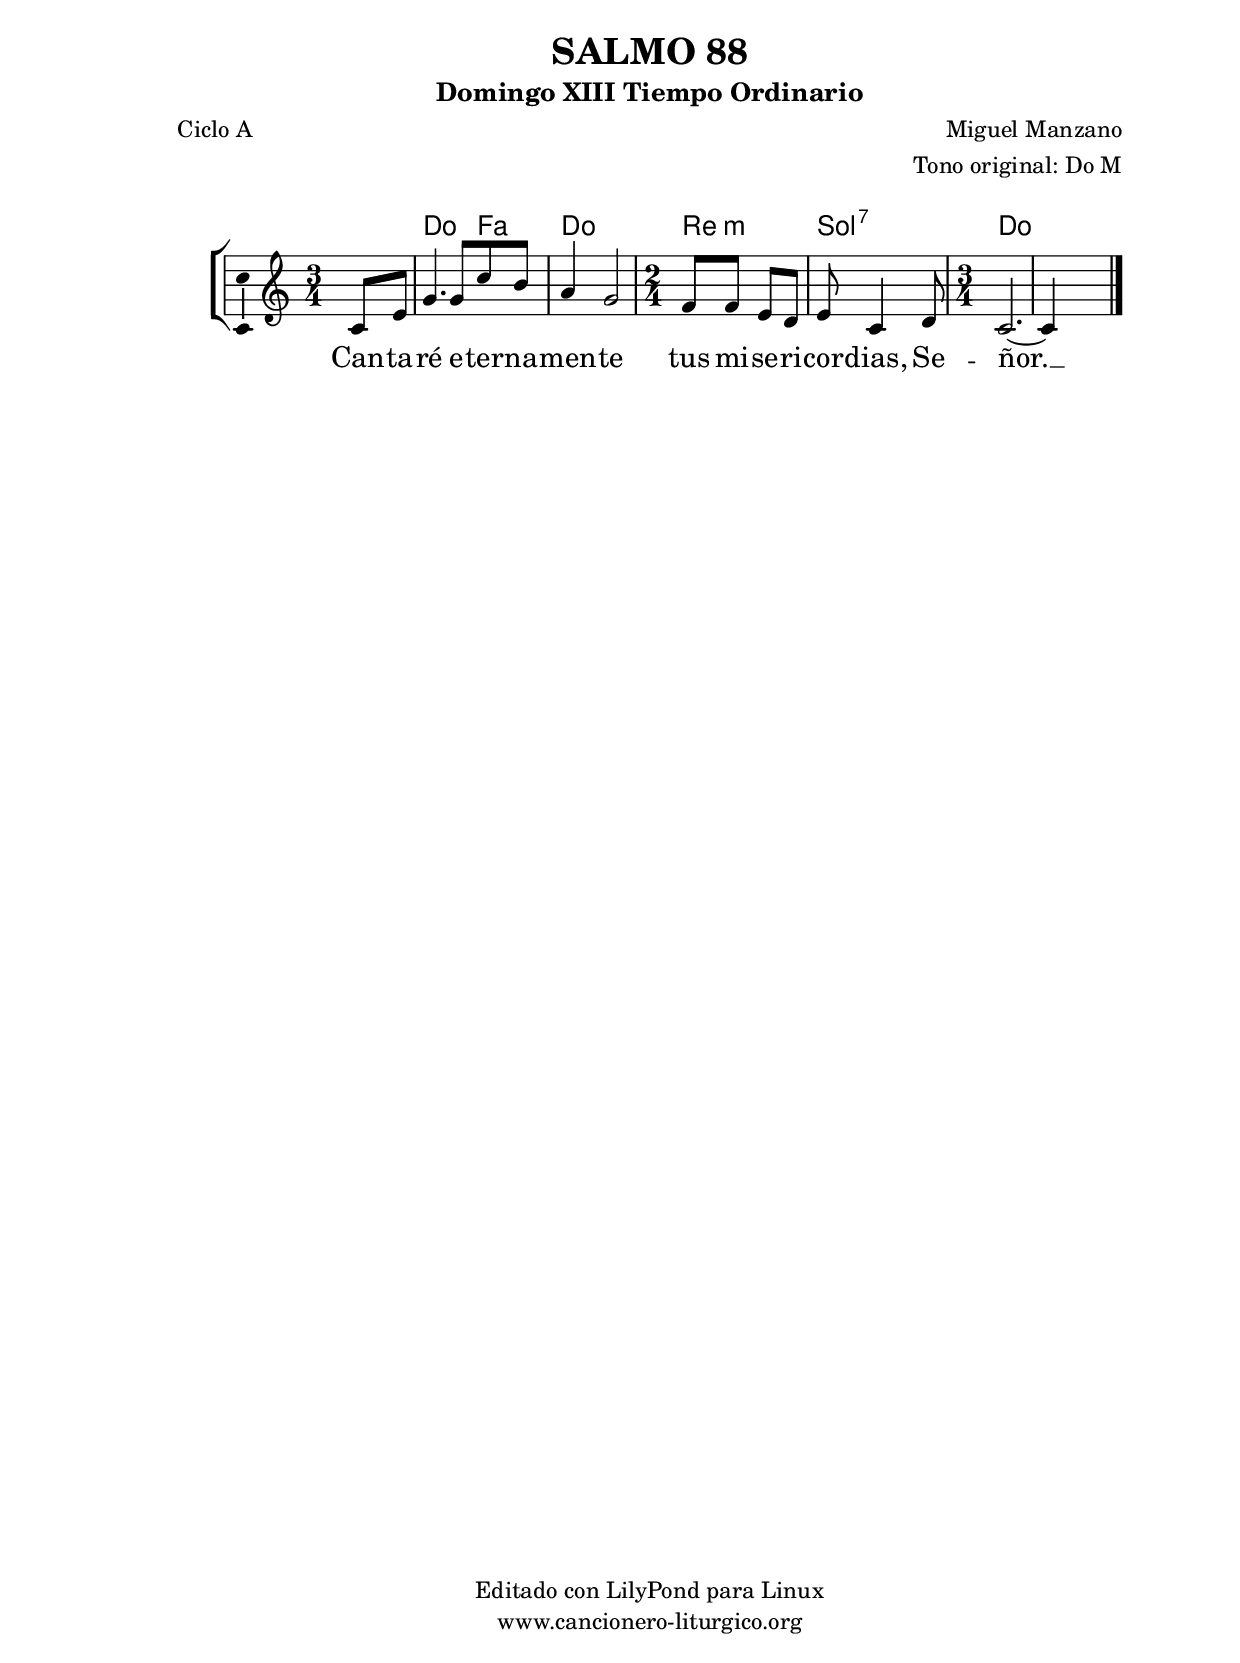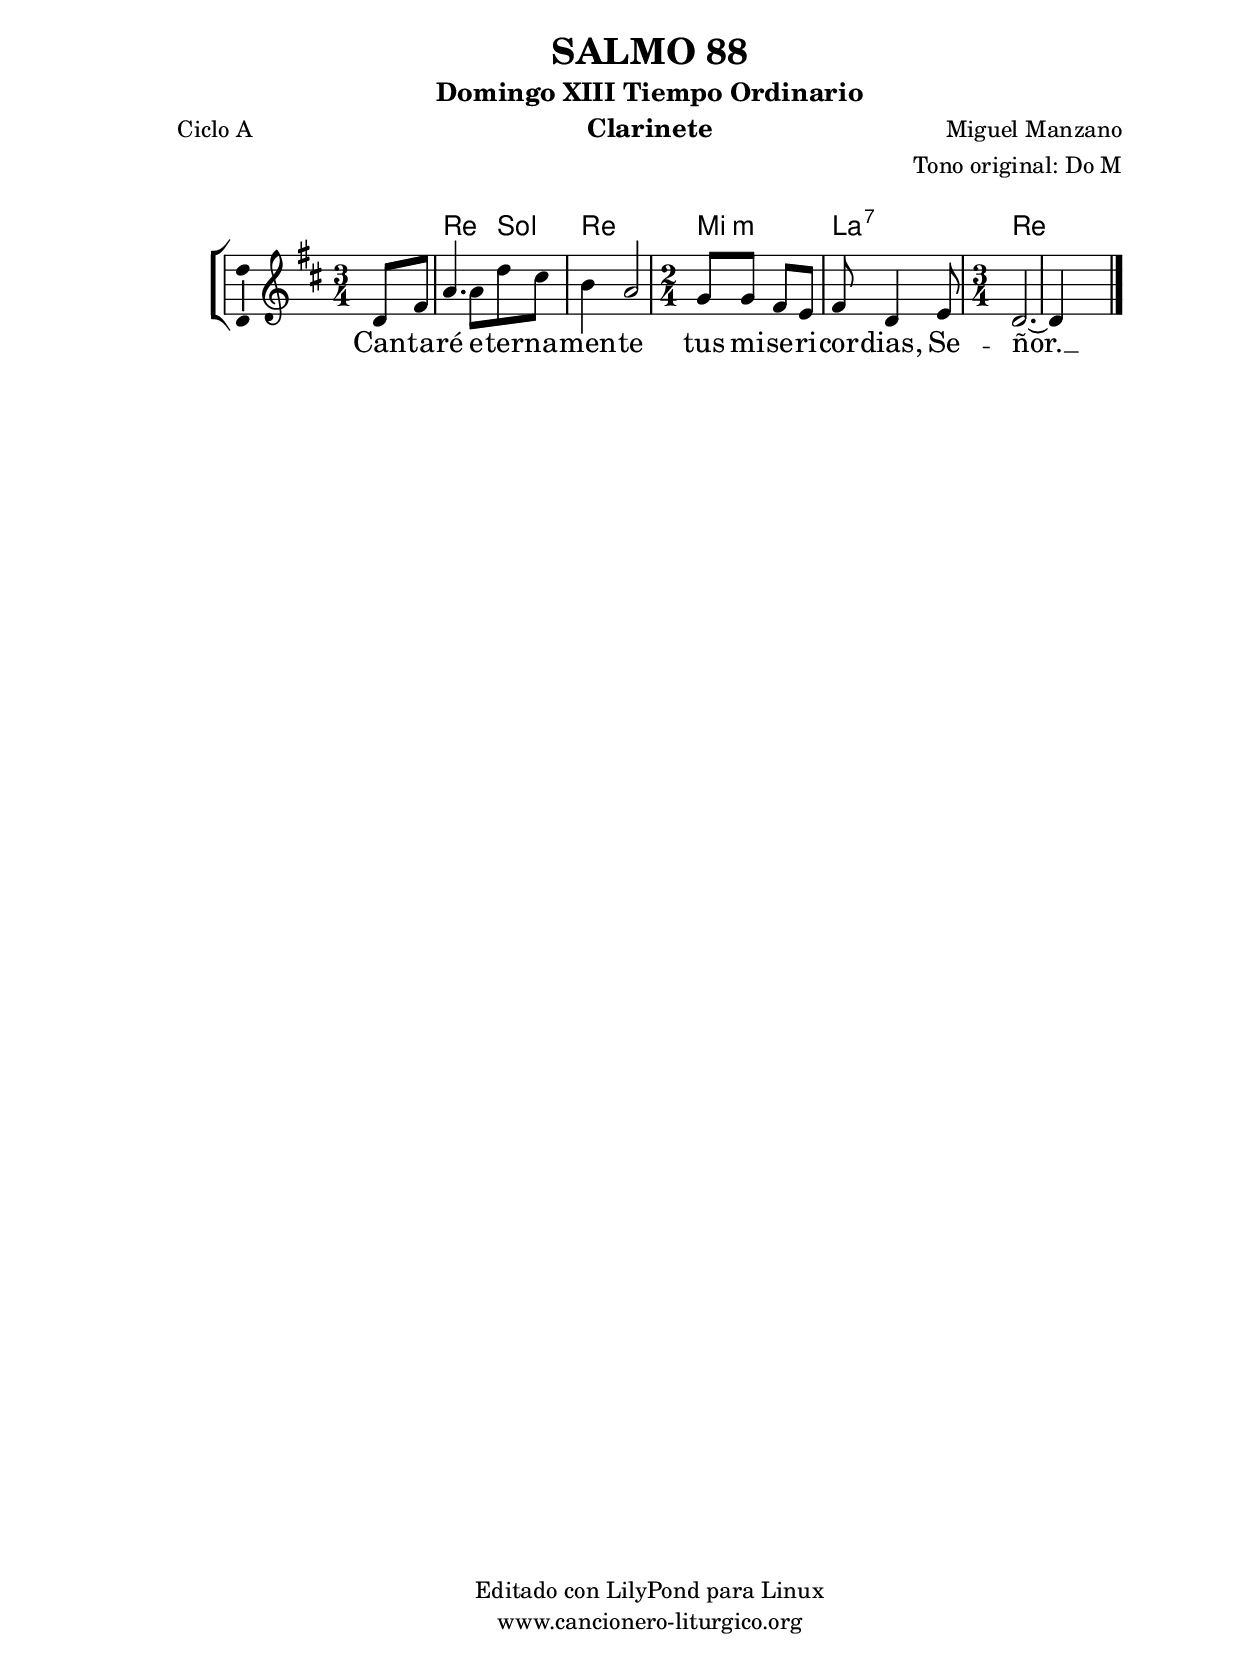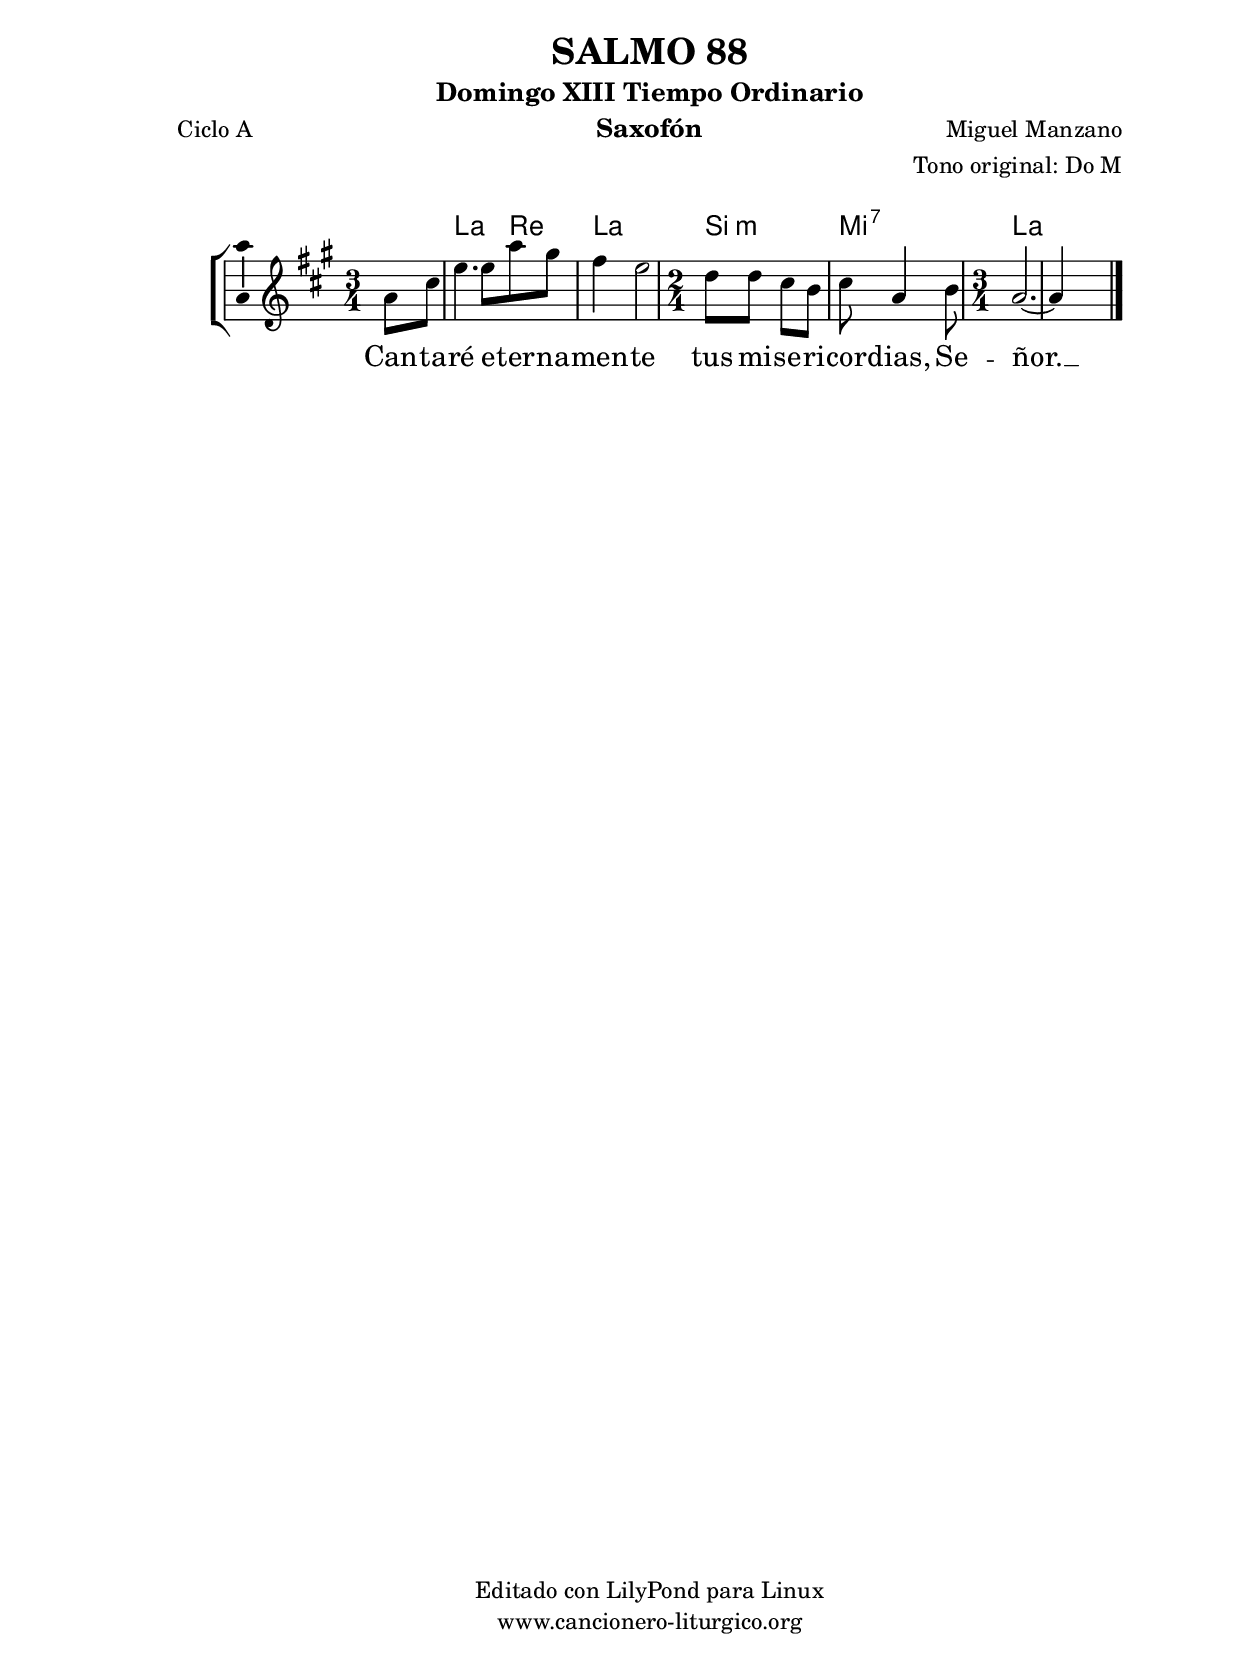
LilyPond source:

%
%para convertir .midi en .wav:
%timidity filename.midi -Ow -o finename.wav
%
%
%Para convertir de .wav a .mp3:
%lame -h -m j filename.wav
%
%
%para escuchar el midi:
%timidity nombrefichero.midi
%


%versión de lilypond para la que se ha escrito esta partitura:
\version "2.16.0"

	%Tamaño papel
	#(set-default-paper-size "a4")
	%Tamaño partitura
	#(set-global-staff-size 20)
	%No responde al pulsar sobre una nota
	#(ly:set-option 'point-and-click #f)

%parámetros del encabezamiento:
\header {
	title = "SALMO 88"
	subtitle = "Domingo XIII Tiempo Ordinario"
	composer = "Miguel Manzano"
	poet = "Ciclo A"
	meter = ""
	arranger = "Tono original: Do M"
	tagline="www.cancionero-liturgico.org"
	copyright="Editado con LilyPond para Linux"
	}

%parámetros asociados al papel:
\paper  {
	oddHeaderMarkup = \markup {\fill-line { \on-the-fly #not-first-page \fromproperty #'header:title \on-the-fly #not-first-page \fromproperty #'header:composer }}
	evenHeaderMarkup = \markup {\fill-line { \fromproperty #'header:composer \fromproperty #'header:title }}
	#(set-paper-size "a4")
	print-page-number = ##f
	first-page-number = 1
	print-first-page-number = ##f
%	head-separation = 3.0 \cm
	top-margin = 2.0 \cm
	bottom-margin = 0.5\cm
%%%	bottom-margin = -1.0\cm
	left-margin = 3.0 \cm
	line-width = 16.0 \cm 
	indent = 8\mm
	interscoreline = 2.\mm
	between-system-space = 15\mm
%	para que las partituras no llenen la hoja:
	ragged-bottom = ##t
%	idem para la última hoja:
	ragged-last-bottom = ##f
%	para que las partituras llenen el ancho del papel:
	ragged-last = ##f
	after-title-space = 2.5 \cm
%page-count=1
%system-count=8

	%Flexible Vertical Spacing
%	markup-markup-spacing =
%	#'((basic-distance . 15) (minimum-distance . 15) (padding . 3))
	markup-system-spacing =
	#'((basic-distance . 15) (minimum-distance . 15) (padding . 3))
	system-system-spacing =
	#'((basic-distance . 15) (minimum-distance . 15) (padding . 3))
	score-system-spacing =
	#'((basic-distance . 15) (minimum-distance . 15) (padding . 5))
%	top-system-spacing = % header
%	#'((basic-distance . 8) (minimum-distance . 0) (padding . 3))
%	top-markup-spacing =
%	#'((basic-distance . 20) (minimum-distance . 20) (padding . 3))
	last-bottom-spacing = % footer
	#'((basic-distance . 5) (minimum-distance . 5) (padding . 3))
%	score-markup-spacing =
%	#'((basic-distance . 16) (minimum-distance . 13) (padding . 3))

	}


%parámetros que afectan a toda la partitura:
global =  {
	%clave de sol (G):
	\clef G
	%armadura:
%	\transpose d e
	\key c \major
	\tempo 4=100
	\set Score.tempoHideNote = ##t
	}


acordes = {
	\italianChords
	\chordmode {
%	\transpose d e
{

s2.
c2 f4
c2.
d2:m
g:7
c2.

	}
	}
}

melodia = 
%\transpose d e
{
	\relative c'{

\time 3/4
s2 c8 e
g4. g8 c b
a4 g2

\time 2/4
f8 f e d
e8 c4 d8

\time 3/4
c2.~
c4 s2

	\bar "|."
	}
	}


texto = \lyricmode {
Can -- ta -- ré e -- ter -- na -- men -- te tus mi -- se -- ri -- cor -- dias, Se -- ñor. __
	}


acordesStaff = \context ChordNames = acordesStaff <<
	\set chordChanges = ##t
	\acordes
	>>


vozStaff = \context Voice = vozStaff
\with {\consists "Ambitus_engraver"}
<<
%	\set Staff.instrumentName = ""
%	\set Staff.shortInstrumentName = ""
%	\set Staff.midiInstrument = #"clarinet"
%	\set Staff.midiInstrument = #"cello"
%	\set Staff.midiInstrument = #"flute"
	\set Staff.midiInstrument = #"electric guitar (jazz)"
%	\set Staff.midiInstrument = #"english horn"
%	\set Staff.midiInstrument = #"violin"
%	\set Staff.midiInstrument = #"glockenspiel"
	\set Staff.midiMinimumVolume = #0.7
	\set Staff.midiMaximumVolume = #0.9
	\global
	\melodia
	>>


textoStaff = \context Lyrics = textoStaff <<
	\lyricsto vozStaff \texto
	>>

\book {
	\score {
		\context ChoirStaff {
			\override StaffGroup.SystemStartBracket #'collapse-height = #1
			\override Score.SystemStartBar #'collapse-height = #1
			<<
			\acordesStaff
			\vozStaff
			\textoStaff
			>>
			}
		\layout {
	    		\context {
				\Lyrics
				\override LyricText #'font-size = #2
				}
	   		 \context {
				\Score
				%fontSize = #3
				\override StaffSymbol #'staff-space = #(magstep +3)
				%\override Beam #'thickness = #0.55
				%\override SpacingSpanner #'spacing-increment = #1.0
				%\override Slur #'height-limit = #1.5
				}
			}
		}
	\score {
		\unfoldRepeats
		\context ChoirStaff {
			<<
			\acordesStaff
			\vozStaff
			>>
			}
		\midi {
	  		\context {
	  			\Score
				tempoWholesPerMinute = #(ly:make-moment 70 4)
				}
			}
		}
	}

%Partitura para clarinete
#(define output-suffix "C")
\book {
	\header{
		instrument = "Clarinete"
		}
	\score {
		\context ChoirStaff {
			\override StaffGroup.SystemStartBracket #'collapse-height = #1
			\override Score.SystemStartBar #'collapse-height = #1
\transpose c d
			<<
			\acordesStaff
			\vozStaff
			\textoStaff
			>>
			}
		\layout {
	    		\context {
				\Lyrics
				\override LyricText #'font-size = #2
				}
	   		 \context {
				\Score
				%fontSize = #3
				\override StaffSymbol #'staff-space = #(magstep +3)
				%\override Beam #'thickness = #0.55
				%\override SpacingSpanner #'spacing-increment = #1.0
				%\override Slur #'height-limit = #1.5
				}
			}
		}
	}

%Partitura para saxofón
#(define output-suffix "S")
\book {
	\header{
		instrument = "Saxofón"
		}
	\score {
		\context ChoirStaff {
			\override StaffGroup.SystemStartBracket #'collapse-height = #1
			\override Score.SystemStartBar #'collapse-height = #1
\transpose c a
			<<
			\acordesStaff
			\vozStaff
			\textoStaff
			>>
			}
		\layout {
	    		\context {
				\Lyrics
				\override LyricText #'font-size = #2
				}
	   		 \context {
				\Score
				%fontSize = #3
				\override StaffSymbol #'staff-space = #(magstep +3)
				%\override Beam #'thickness = #0.55
				%\override SpacingSpanner #'spacing-increment = #1.0
				%\override Slur #'height-limit = #1.5
				}
			}
		}
	}

